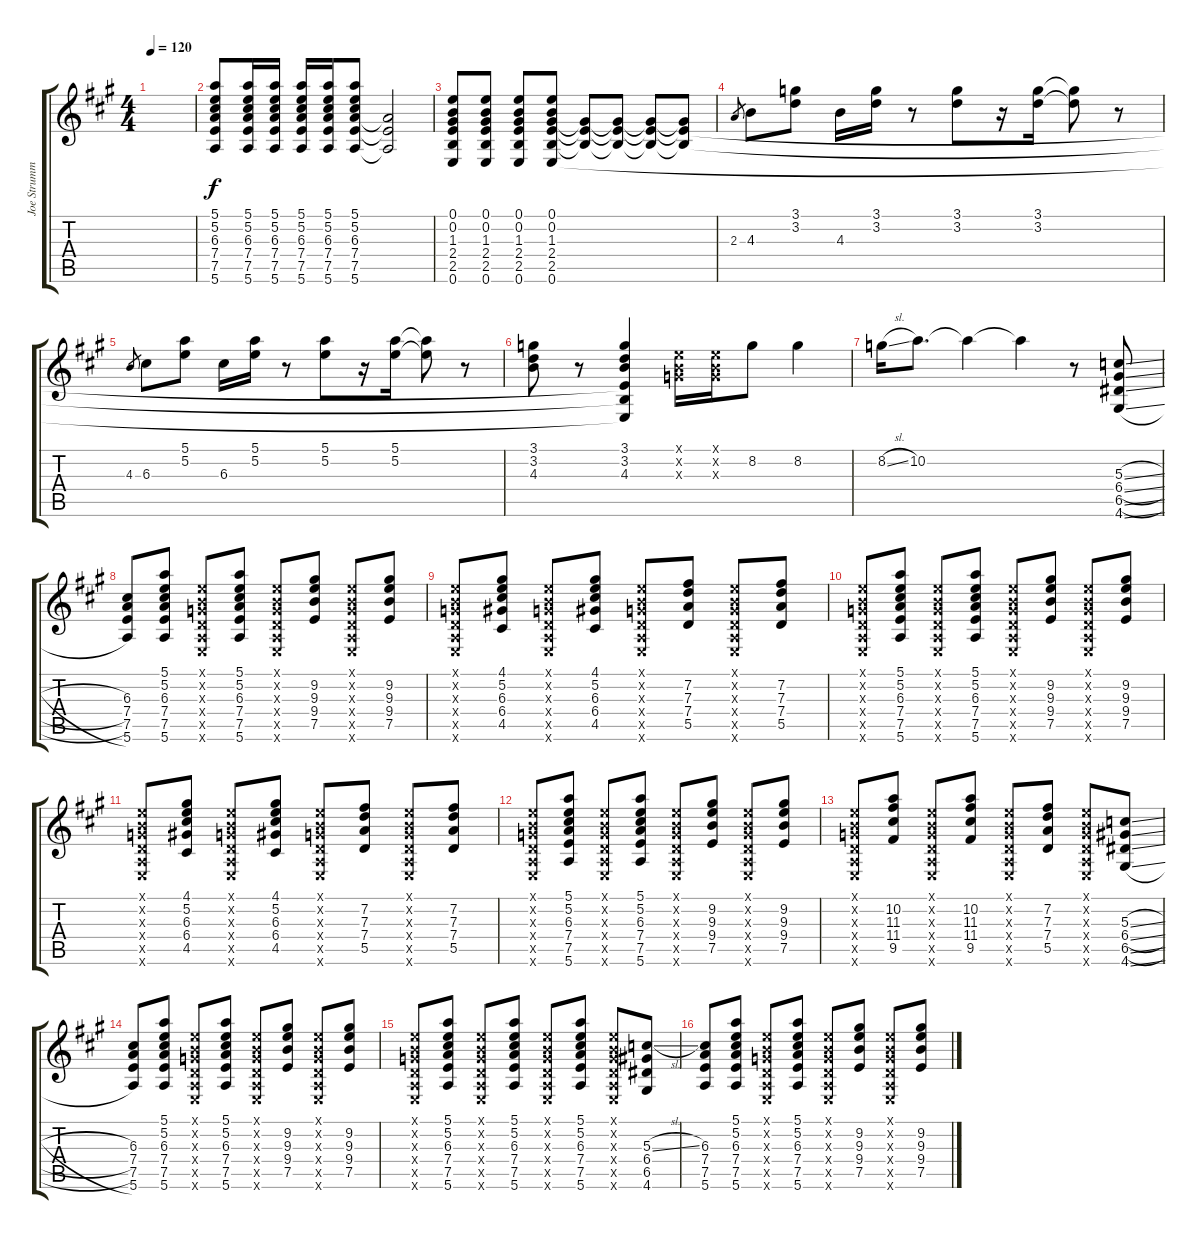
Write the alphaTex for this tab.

\track ("Joe Strummer - Rhythm Guitar" "Joe Strumm") {instrument overdrivenguitar}
\staff {score tabs}
\tuning (E4 B3 G3 D3 A2 E2) {hide}
\ts (4 4)
\tempo 120
\clef g2
\ks a
|
(5.1 5.2 6.3 7.4 7.5 5.6).8 (5.1 5.2 6.3 7.4 7.5 5.6).16 (5.1 5.2 6.3 7.4 7.5 5.6).16 (5.1 5.2 6.3 7.4 7.5 5.6).16 (5.1 5.2 6.3 7.4 7.5 5.6).16 (5.1 5.2 6.3 7.4 7.5 5.6).8 (7.4{t} 7.5{t} 5.6{t}).2 |
(0.1 0.2 1.3 2.4 2.5 0.6).8 (0.1 0.2 1.3 2.4 2.5 0.6).8 (0.1 0.2 1.3 2.4 2.5 0.6).8 (0.1 0.2 1.3 2.4 2.5 0.6).8 (1.3{t} 2.4{t} 2.5{t}).8 (1.3{t} 2.4{t} 2.5{t}).8 (1.3{t} 2.4{t} 2.5{t}).8 (1.3{t} 2.4{t} 2.5{t}).8 |
2.3.8{gr} 4.3.8 (3.1 3.2).8 4.3.16 (3.1 3.2).16 r.8 (3.1 3.2).8 r.16 (3.1 3.2).16 (3.1{t} 3.2{t}).8 r.8 |
4.3.8{gr} 6.3.8 (5.1 5.2).8 6.3.16 (5.1 5.2).16 r.8 (5.1 5.2).8 r.16 (5.1 5.2).16 (5.1{t} 5.2{t}).8 r.8 |
(3.1 3.2 4.3).8 r.8 (3.1 3.2 4.3 2.4{t} 2.5{t} 0.6{t}).4 (0.1{x} 0.2{x} 0.3{x}).16 (0.1{x} 0.2{x} 0.3{x}).16 8.2.8 8.2.4 |
8.2{sl}.16 10.2.8{d} 10.2{t}.4 10.2{t}.4 r.8 (5.3{sl} 6.4{sl} 6.5{sl} 4.6{sl}).8 |
(6.3 7.4 7.5 5.6).8 (5.1 5.2 6.3 7.4 7.5 5.6).8 (0.1{x} 0.2{x} 0.3{x} 0.4{x} 0.5{x} 0.6{x}).8 (5.1 5.2 6.3 7.4 7.5 5.6).8 (0.1{x} 0.2{x} 0.3{x} 0.4{x} 0.5{x} 0.6{x}).8 (9.2 9.3 9.4 7.5).8 (0.1{x} 0.2{x} 0.3{x} 0.4{x} 0.5{x} 0.6{x}).8 (9.2 9.3 9.4 7.5).8 |
(0.1{x} 0.2{x} 0.3{x} 0.4{x} 0.5{x} 0.6{x}).8 (4.1 5.2 6.3 6.4 4.5).8 (0.1{x} 0.2{x} 0.3{x} 0.4{x} 0.5{x} 0.6{x}).8 (4.1 5.2 6.3 6.4 4.5).8 (0.1{x} 0.2{x} 0.3{x} 0.4{x} 0.5{x} 0.6{x}).8 (7.2 7.3 7.4 5.5).8 (0.1{x} 0.2{x} 0.3{x} 0.4{x} 0.5{x} 0.6{x}).8 (7.2 7.3 7.4 5.5).8 |
(0.1{x} 0.2{x} 0.3{x} 0.4{x} 0.5{x} 0.6{x}).8 (5.1 5.2 6.3 7.4 7.5 5.6).8 (0.1{x} 0.2{x} 0.3{x} 0.4{x} 0.5{x} 0.6{x}).8 (5.1 5.2 6.3 7.4 7.5 5.6).8 (0.1{x} 0.2{x} 0.3{x} 0.4{x} 0.5{x} 0.6{x}).8 (9.2 9.3 9.4 7.5).8 (0.1{x} 0.2{x} 0.3{x} 0.4{x} 0.5{x} 0.6{x}).8 (9.2 9.3 9.4 7.5).8 |
(0.1{x} 0.2{x} 0.3{x} 0.4{x} 0.5{x} 0.6{x}).8 (4.1 5.2 6.3 6.4 4.5).8 (0.1{x} 0.2{x} 0.3{x} 0.4{x} 0.5{x} 0.6{x}).8 (4.1 5.2 6.3 6.4 4.5).8 (0.1{x} 0.2{x} 0.3{x} 0.4{x} 0.5{x} 0.6{x}).8 (7.2 7.3 7.4 5.5).8 (0.1{x} 0.2{x} 0.3{x} 0.4{x} 0.5{x} 0.6{x}).8 (7.2 7.3 7.4 5.5).8 |
(0.1{x} 0.2{x} 0.3{x} 0.4{x} 0.5{x} 0.6{x}).8 (5.1 5.2 6.3 7.4 7.5 5.6).8 (0.1{x} 0.2{x} 0.3{x} 0.4{x} 0.5{x} 0.6{x}).8 (5.1 5.2 6.3 7.4 7.5 5.6).8 (0.1{x} 0.2{x} 0.3{x} 0.4{x} 0.5{x} 0.6{x}).8 (9.2 9.3 9.4 7.5).8 (0.1{x} 0.2{x} 0.3{x} 0.4{x} 0.5{x} 0.6{x}).8 (9.2 9.3 9.4 7.5).8 |
(0.1{x} 0.2{x} 0.3{x} 0.4{x} 0.5{x} 0.6{x}).8 (10.2 11.3 11.4 9.5).8 (0.1{x} 0.2{x} 0.3{x} 0.4{x} 0.5{x} 0.6{x}).8 (10.2 11.3 11.4 9.5).8 (0.1{x} 0.2{x} 0.3{x} 0.4{x} 0.5{x} 0.6{x}).8 (7.2 7.3 7.4 5.5).8 (0.1{x} 0.2{x} 0.3{x} 0.4{x} 0.5{x} 0.6{x}).8 (5.3{sl} 6.4{sl} 6.5{sl} 4.6{sl}).8 |
(6.3 7.4 7.5 5.6).8 (5.1 5.2 6.3 7.4 7.5 5.6).8 (0.1{x} 0.2{x} 0.3{x} 0.4{x} 0.5{x} 0.6{x}).8 (5.1 5.2 6.3 7.4 7.5 5.6).8 (0.1{x} 0.2{x} 0.3{x} 0.4{x} 0.5{x} 0.6{x}).8 (9.2 9.3 9.4 7.5).8 (0.1{x} 0.2{x} 0.3{x} 0.4{x} 0.5{x} 0.6{x}).8 (9.2 9.3 9.4 7.5).8 |
(0.1{x} 0.2{x} 0.3{x} 0.4{x} 0.5{x} 0.6{x}).8 (5.1 5.2 6.3 7.4 7.5 5.6).8 (0.1{x} 0.2{x} 0.3{x} 0.4{x} 0.5{x} 0.6{x}).8 (5.1 5.2 6.3 7.4 7.5 5.6).8 (0.1{x} 0.2{x} 0.3{x} 0.4{x} 0.5{x} 0.6{x}).8 (5.1 5.2 6.3 7.4 7.5 5.6).8 (0.1{x} 0.2{x} 0.3{x} 0.4{x} 0.5{x} 0.6{x}).8 (5.3{sl} 6.4 6.5 4.6).8 |
(6.3 7.4 7.5 5.6).8 (5.1 5.2 6.3 7.4 7.5 5.6).8 (0.1{x} 0.2{x} 0.3{x} 0.4{x} 0.5{x} 0.6{x}).8 (5.1 5.2 6.3 7.4 7.5 5.6).8 (0.1{x} 0.2{x} 0.3{x} 0.4{x} 0.5{x} 0.6{x}).8 (9.2 9.3 9.4 7.5).8 (0.1{x} 0.2{x} 0.3{x} 0.4{x} 0.5{x} 0.6{x}).8 (9.2 9.3 9.4 7.5).8
